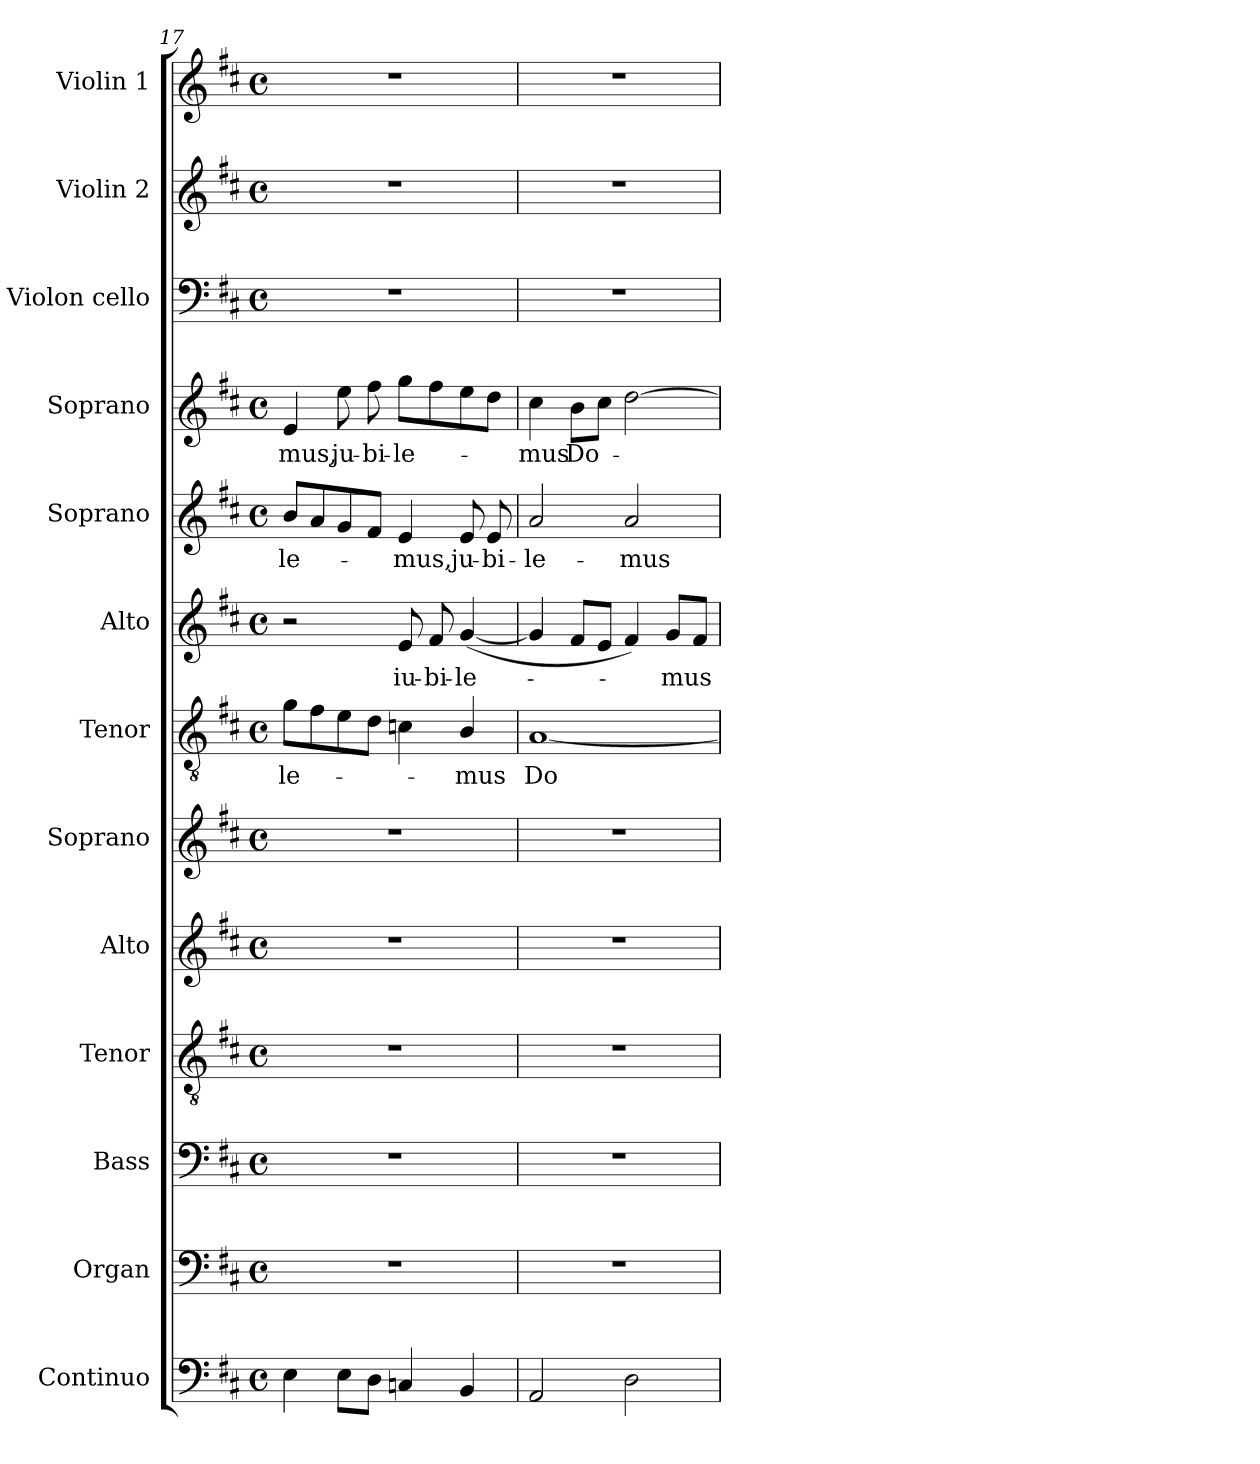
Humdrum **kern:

**kern	**kern	**kern	**kern	**kern	**kern	**kern	**text	**kern	**text	**kern	**text	**kern	**text	**kern	**kern	**kern
*part13	*part12	*part11	*part10	*part9	*part8	*part7	*part7	*part6	*part6	*part5	*part5	*part4	*part4	*part3	*part2	*part1
*staff13	*staff12	*staff11	*staff10	*staff9	*staff8	*staff7	*staff7	*staff6	*staff6	*staff5	*staff5	*staff4	*staff4	*staff3	*staff2	*staff1
*I"Continuo	*I"Organ	*I"Bass	*I"Tenor	*I"Alto	*I"Soprano	*I"Tenor	*	*I"Alto	*	*I"Soprano	*	*I"Soprano	*	*I"Violon cello	*I"Violin 2	*I"Violin 1
*I'Cont.	*I'Org.	*I'B.	*I'T.	*I'A.	*I'S.	*I'T.	*	*I'A.	*	*I'S.	*	*I'S.	*	*I'Vc.	*I'Vln. 2	*I'Vln. 1
!!LO:PB:g=z
*clefF4	*clefF4	*clefF4	*clefGv2	*clefG2	*clefG2	*clefGv2	*	*clefG2	*	*clefG2	*	*clefG2	*	*clefF4	*clefG2	*clefG2
*	*	*	*ITrd7c12	*	*	*ITrd7c12	*	*	*	*	*	*	*	*	*	*
*k[f#c#]	*k[f#c#]	*k[f#c#]	*k[f#c#]	*k[f#c#]	*k[f#c#]	*k[f#c#]	*	*k[f#c#]	*	*k[f#c#]	*	*k[f#c#]	*	*k[f#c#]	*k[f#c#]	*k[f#c#]
*D:	*D:	*D:	*D:	*D:	*D:	*D:	*	*D:	*	*D:	*	*D:	*	*D:	*D:	*D:
*M4/4	*M4/4	*M4/4	*M4/4	*M4/4	*M4/4	*M4/4	*	*M4/4	*	*M4/4	*	*M4/4	*	*M4/4	*M4/4	*M4/4
*met(c)	*met(c)	*met(c)	*met(c)	*met(c)	*met(c)	*met(c)	*	*met(c)	*	*met(c)	*	*met(c)	*	*met(c)	*met(c)	*met(c)
=17	=17	=17	=17	=17	=17	=17	=17	=17	=17	=17	=17	=17	=17	=17	=17	=17
!	!	!	!	!	!	!	!LO:LY:b:color=#000000	!	!	!	!	!	!	!	!	!
!	!	!	!	!	!	!	!	!	!	!	!LO:LY:b:color=#000000	!	!	!	!	!
!	!	!	!	!	!	!	!	!	!	!	!	!	!LO:LY:b:color=#000000	!	!	!
4Ei\	1r	1r	1r	1r	1r	8Gi\L	-le-	2r	.	8bi/L	-le-	4ei/	-mus,	1r	1r	1r
.	.	.	.	.	.	8F#i\	.	.	.	8ai/	.	.	.	.	.	.
!	!	!	!	!	!	!	!	!	!	!	!	!	!LO:LY:b:color=#000000	!	!	!
8Ei\L	.	.	.	.	.	8Ei\	.	.	.	8gi/	.	8eei\	ju-	.	.	.
!	!	!	!	!	!	!	!	!	!	!	!	!	!LO:LY:b:color=#000000	!	!	!
8Di\J	.	.	.	.	.	8Di\J	.	.	.	8f#i/J	.	8ff#i\	-bi-	.	.	.
!	!	!	!	!	!	!	!	!	!LO:LY:b:color=#000000	!	!	!	!	!	!	!
!	!	!	!	!	!	!	!	!	!	!	!LO:LY:b:color=#000000	!	!	!	!	!
!	!	!	!	!	!	!	!	!	!	!	!	!	!LO:LY:b:color=#000000	!	!	!
4Cni/	.	.	.	.	.	4Cni\	.	8ei/	iu-	4ei/	-mus,	8ggi\L	-le-	.	.	.
!	!	!	!	!	!	!	!	!	!LO:LY:b:color=#000000	!	!	!	!	!	!	!
.	.	.	.	.	.	.	.	8f#i/	-bi-	.	.	8ff#i\	.	.	.	.
!	!	!	!	!	!	!	!LO:LY:b:color=#000000	!	!	!	!	!	!	!	!	!
!	!	!	!	!	!	!	!	!	!LO:LY:b:color=#000000	!	!	!	!	!	!	!
!	!	!	!	!	!	!	!	!	!	!	!LO:LY:b:color=#000000	!	!	!	!	!
4BBi/	.	.	.	.	.	4BBi/	-mus	([4gi/	-le-	8ei/	ju-	8eei\	.	.	.	.
!	!	!	!	!	!	!	!	!	!	!	!LO:LY:b:color=#000000	!	!	!	!	!
.	.	.	.	.	.	.	.	.	.	8ei/	-bi-	8ddi\J	.	.	.	.
=18	=18	=18	=18	=18	=18	=18	=18	=18	=18	=18	=18	=18	=18	=18	=18	=18
!	!	!	!	!	!	!	!LO:LY:b:color=#000000	!	!	!	!	!	!	!	!	!
!	!	!	!	!	!	!	!	!	!	!	!LO:LY:b:color=#000000	!	!	!	!	!
!	!	!	!	!	!	!	!	!	!	!	!	!	!LO:LY:b:color=#000000	!	!	!
2AAi/	1r	1r	1r	1r	1r	[1AAi	Do-	4gi/]	.	2ai/	-le-	4cc#i\	-mus	1r	1r	1r
!	!	!	!	!	!	!	!	!	!	!	!	!	!LO:LY:b:color=#000000	!	!	!
.	.	.	.	.	.	.	.	8f#i/L	.	.	.	8bi\L	Do-	.	.	.
.	.	.	.	.	.	.	.	8ei/J	.	.	.	8cc#i\J	.	.	.	.
!	!	!	!	!	!	!	!	!	!	!	!LO:LY:b:color=#000000	!	!	!	!	!
2Di\	.	.	.	.	.	.	.	4f#i/)	.	2ai/	-mus	[2ddi\	.	.	.	.
!	!	!	!	!	!	!	!	!	!LO:LY:b:color=#000000	!	!	!	!	!	!	!
.	.	.	.	.	.	.	.	8gi/L	-mus	.	.	.	.	.	.	.
.	.	.	.	.	.	.	.	8f#i/J	.	.	.	.	.	.	.	.
=	=	=	=	=	=	=	=	=	=	=	=	=	=	=	=	=
*-	*-	*-	*-	*-	*-	*-	*-	*-	*-	*-	*-	*-	*-	*-	*-	*-
